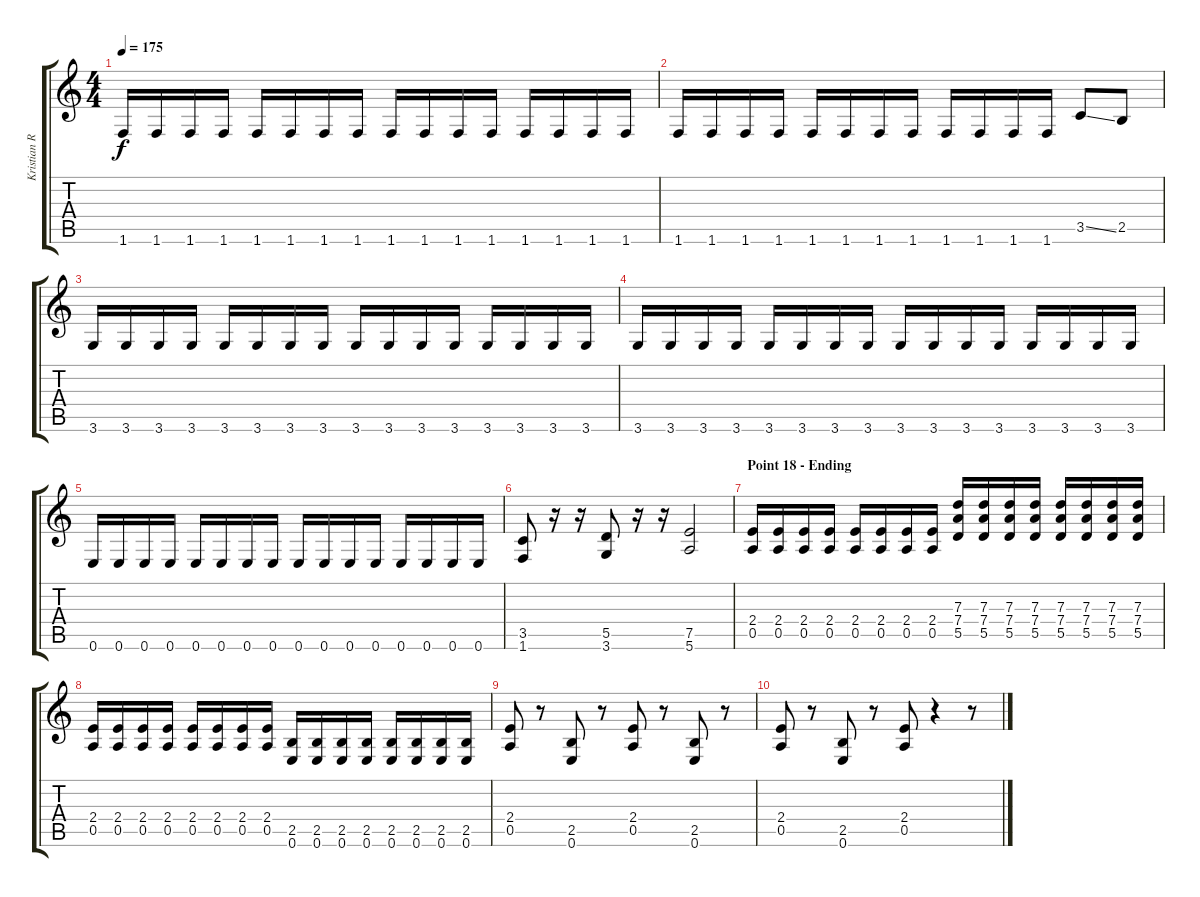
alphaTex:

\track ("Kristian Ranta" "Kristian R") {instrument distortionguitar}
\staff {score tabs}
\tuning (E4 B3 G3 D3 A2 E2) {hide}
\ts (4 4)
\tempo 175
\clef g2
\ks c
1.6.16{dy f} 1.6.16 1.6.16 1.6.16 1.6.16 1.6.16 1.6.16 1.6.16 1.6.16 1.6.16 1.6.16 1.6.16 1.6.16 1.6.16 1.6.16 1.6.16 |
1.6.16 1.6.16 1.6.16 1.6.16 1.6.16 1.6.16 1.6.16 1.6.16 1.6.16 1.6.16 1.6.16 1.6.16 3.5{ss}.8 2.5.8 |
3.6.16 3.6.16 3.6.16 3.6.16 3.6.16 3.6.16 3.6.16 3.6.16 3.6.16 3.6.16 3.6.16 3.6.16 3.6.16 3.6.16 3.6.16 3.6.16 |
3.6.16 3.6.16 3.6.16 3.6.16 3.6.16 3.6.16 3.6.16 3.6.16 3.6.16 3.6.16 3.6.16 3.6.16 3.6.16 3.6.16 3.6.16 3.6.16 |
0.6.16 0.6.16 0.6.16 0.6.16 0.6.16 0.6.16 0.6.16 0.6.16 0.6.16 0.6.16 0.6.16 0.6.16 0.6.16 0.6.16 0.6.16 0.6.16 |
(3.5 1.6).8 r.16 r.16 (5.5 3.6).8 r.16 r.16 (7.5 5.6).2 |
\section ("" "Point 18 - Ending")
(2.4 0.5).16 (2.4 0.5).16 (2.4 0.5).16 (2.4 0.5).16 (2.4 0.5).16 (2.4 0.5).16 (2.4 0.5).16 (2.4 0.5).16 (7.3 7.4 5.5).16 (7.3 7.4 5.5).16 (7.3 7.4 5.5).16 (7.3 7.4 5.5).16 (7.3 7.4 5.5).16 (7.3 7.4 5.5).16 (7.3 7.4 5.5).16 (7.3 7.4 5.5).16 |
(2.4 0.5).16 (2.4 0.5).16 (2.4 0.5).16 (2.4 0.5).16 (2.4 0.5).16 (2.4 0.5).16 (2.4 0.5).16 (2.4 0.5).16 (2.5 0.6).16 (2.5 0.6).16 (2.5 0.6).16 (2.5 0.6).16 (2.5 0.6).16 (2.5 0.6).16 (2.5 0.6).16 (2.5 0.6).16 |
(2.4 0.5).8 r.8 (2.5 0.6).8 r.8 (2.4 0.5).8 r.8 (2.5 0.6).8 r.8 |
(2.4 0.5).8 r.8 (2.5 0.6).8 r.8 (2.4 0.5).8 r.4 r.8
